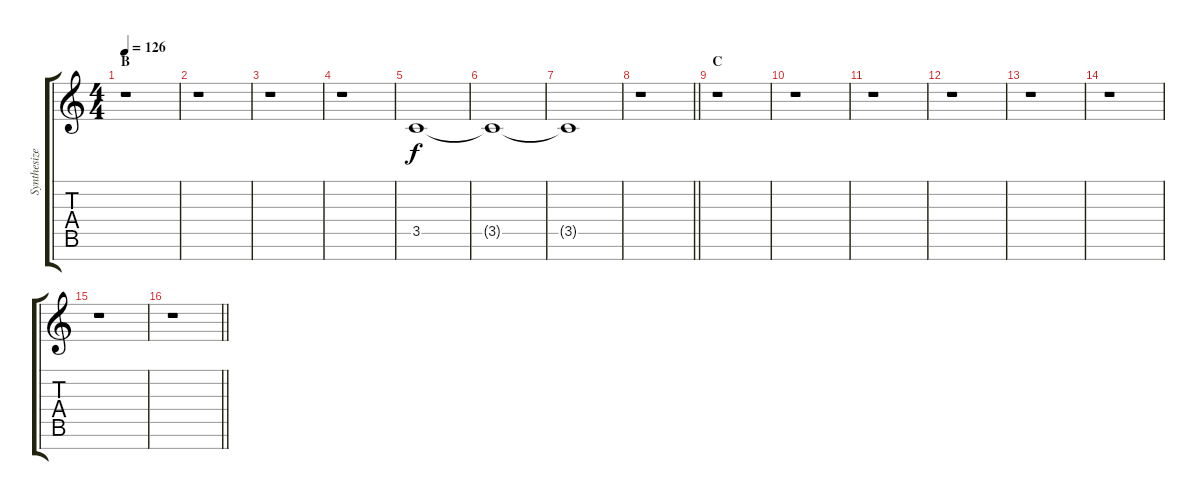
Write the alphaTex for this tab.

\track ("Synthesizer" "Synthesize") {instrument lead2sawtooth}
\staff {score tabs}
\tuning (E5 B4 G4 D4 A3 E3 B2) {hide}
\ts (4 4)
\section ("" "B")
\tempo 126
\clef g2
\ks c
r.1{dy f} |
r.1 |
r.1 |
r.1 |
3.5.1 |
3.5{t}.1 |
3.5{t}.1 |
\barLineRight lightlight
r.1 |
\section ("" "C")
r.1 |
r.1 |
r.1 |
r.1 |
r.1 |
r.1 |
r.1 |
\barLineRight lightlight
r.1
